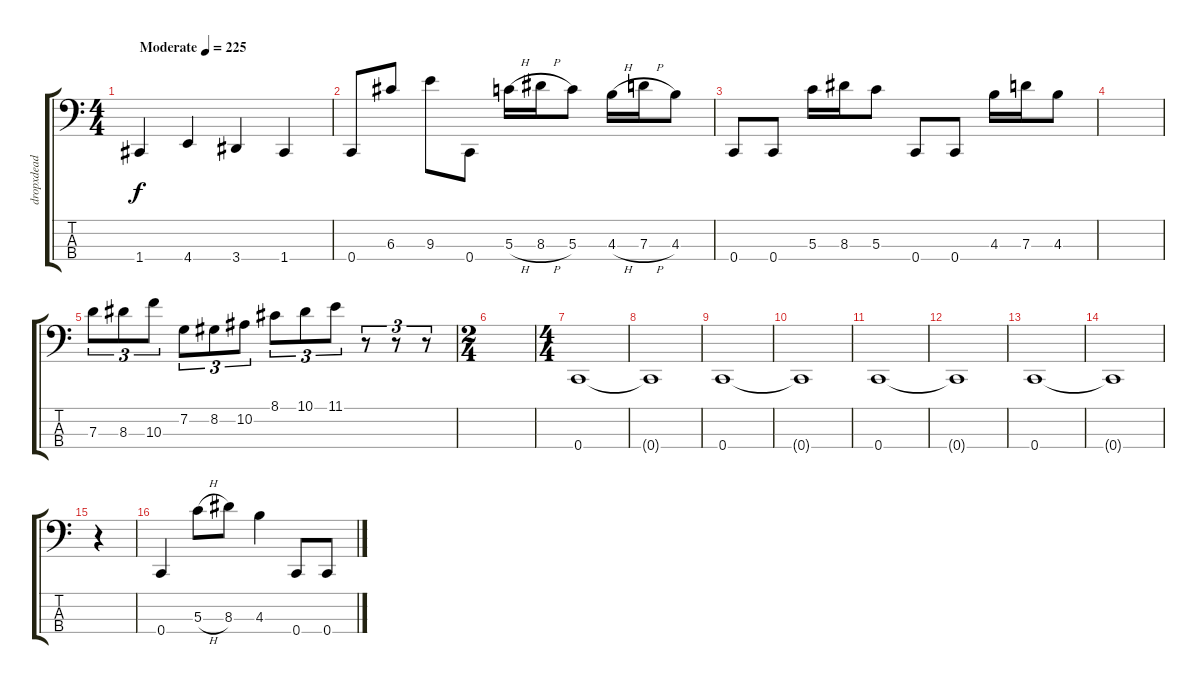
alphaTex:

\track ("dropxdead" "dropxdead") {instrument electricbassfinger}
\staff {score tabs}
\tuning (F2 C2 G2 C1) {hide}
\ts (4 4)
\tempo (225 "Moderate")
\clef f4
\ks c
1.4.4{dy f instrument electricbassfinger} 4.4.4 3.4.4 1.4.4 |
0.4.8 6.3.8 9.3.8 0.4.8 5.3{h}.16 8.3{h}.16 5.3.8 4.3{h}.16 7.3{h}.16 4.3.8 |
0.4.8 0.4.8 5.3.16 8.3.16 5.3.8 0.4.8 0.4.8 4.3.16 7.3.16 4.3.8 |
|
7.3.8{tu (3 2)} 8.3.8{tu (3 2)} 10.3.8{tu (3 2)} 7.2.8{tu (3 2)} 8.2.8{tu (3 2)} 10.2.8{tu (3 2)} 8.1.8{tu (3 2)} 10.1.8{tu (3 2)} 11.1.8{tu (3 2)} r.8{tu (3 2)} r.8{tu (3 2)} r.8{tu (3 2)} |
\ts (2 4)
|
\ts (4 4)
0.4.1 |
0.4{t}.1 |
0.4.1 |
0.4{t}.1 |
0.4.1 |
0.4{t}.1 |
0.4.1 |
0.4{t}.1 |
r.4 |
0.4.4 5.3{h}.8 8.3.8 4.3.4 0.4.8 0.4.8
